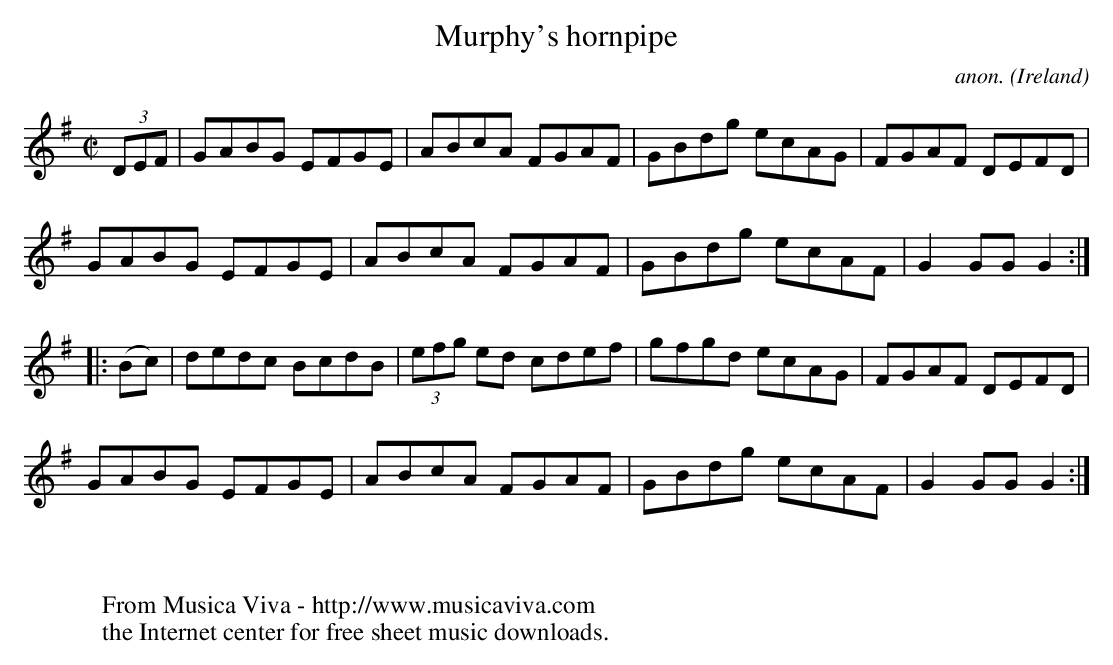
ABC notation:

X:1
T: Murphy's hornpipe
C: anon.
O: Ireland
6.abc
M: C|
L: 1/8
K: G
(3DEF|GABG EFGE|ABcA FGAF|GBdg ecAG|FGAF DEFD|
GABG EFGE|ABcA FGAF|GBdg ecAF|G2 GG G2:|
|:(Bc)|dedc BcdB|(3efg ed cdef|gfgd ecAG|FGAF DEFD|
GABG EFGE|ABcA FGAF|GBdg ecAF|G2 GG G2:|
W:
W:
W: From Musica Viva - http://www.musicaviva.com
W: the Internet center for free sheet music downloads.
